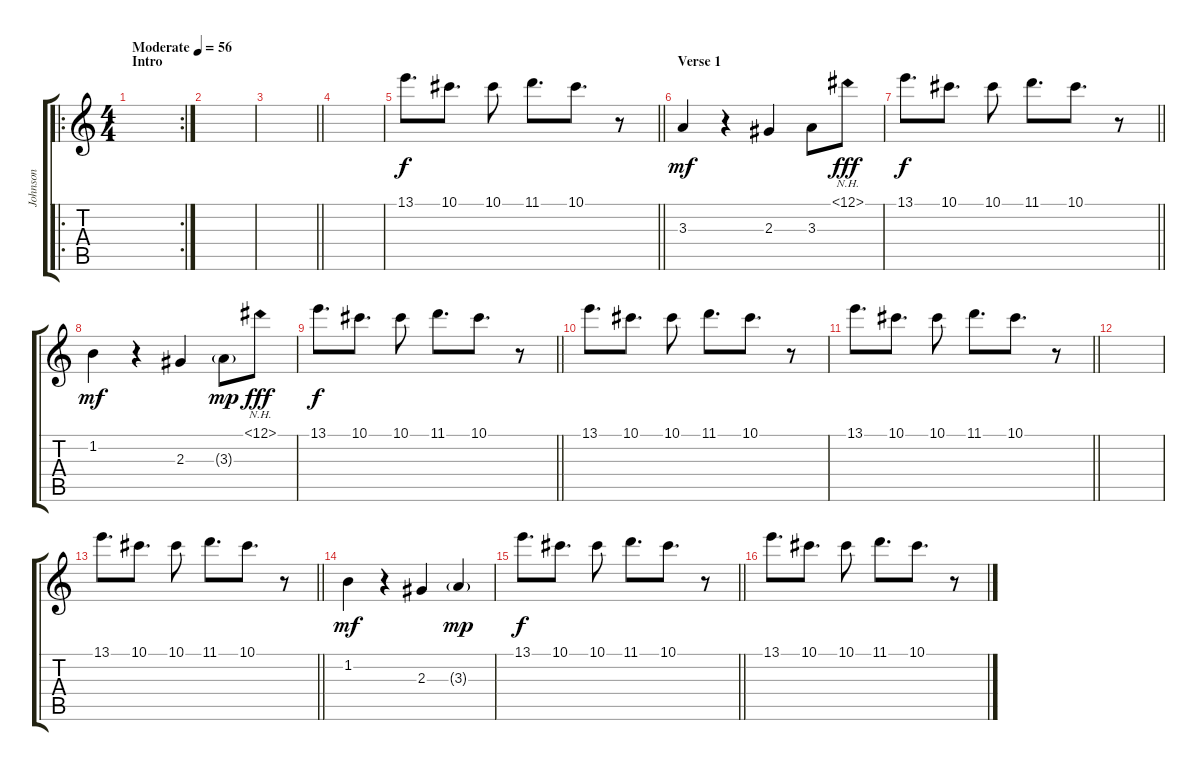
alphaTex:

\track ("Johnson" "Johnson") {instrument electricguitarclean}
\staff {score tabs}
\tuning (Eb4 Bb3 Gb3 Db3 Ab2 Db2) {hide}
\ro
\rc 2
\ts (4 4)
\section ("" "Intro")
\tempo (56 "Moderate")
\clef g2
\ks c
|
|
\barLineRight lightlight
|
|
\barLineRight lightlight
13.1.8{d} 10.1.8{d} 10.1.8 11.1.8{d} 10.1.8{d} r.8 |
\section ("" "Verse 1")
3.3.4{dy mf} r.4 2.3.4 3.3.8 12.1{nh}.8{dy fff} |
\barLineRight lightlight
13.1.8{d dy f} 10.1.8{d} 10.1.8 11.1.8{d} 10.1.8{d} r.8 |
1.2.4{dy mf} r.4 2.3.4 3.3{g}.8{dy mp} 12.1{nh}.8{dy fff} |
\barLineRight lightlight
13.1.8{d dy f} 10.1.8{d} 10.1.8 11.1.8{d} 10.1.8{d} r.8 |
13.1.8{d} 10.1.8{d} 10.1.8 11.1.8{d} 10.1.8{d} r.8 |
\barLineRight lightlight
13.1.8{d} 10.1.8{d} 10.1.8 11.1.8{d} 10.1.8{d} r.8 |
|
\barLineRight lightlight
13.1.8{d} 10.1.8{d} 10.1.8 11.1.8{d} 10.1.8{d} r.8 |
1.2.4{dy mf} r.4 2.3.4 3.3{g}.4{dy mp} |
\barLineRight lightlight
13.1.8{d dy f} 10.1.8{d} 10.1.8 11.1.8{d} 10.1.8{d} r.8 |
13.1.8{d} 10.1.8{d} 10.1.8 11.1.8{d} 10.1.8{d} r.8
